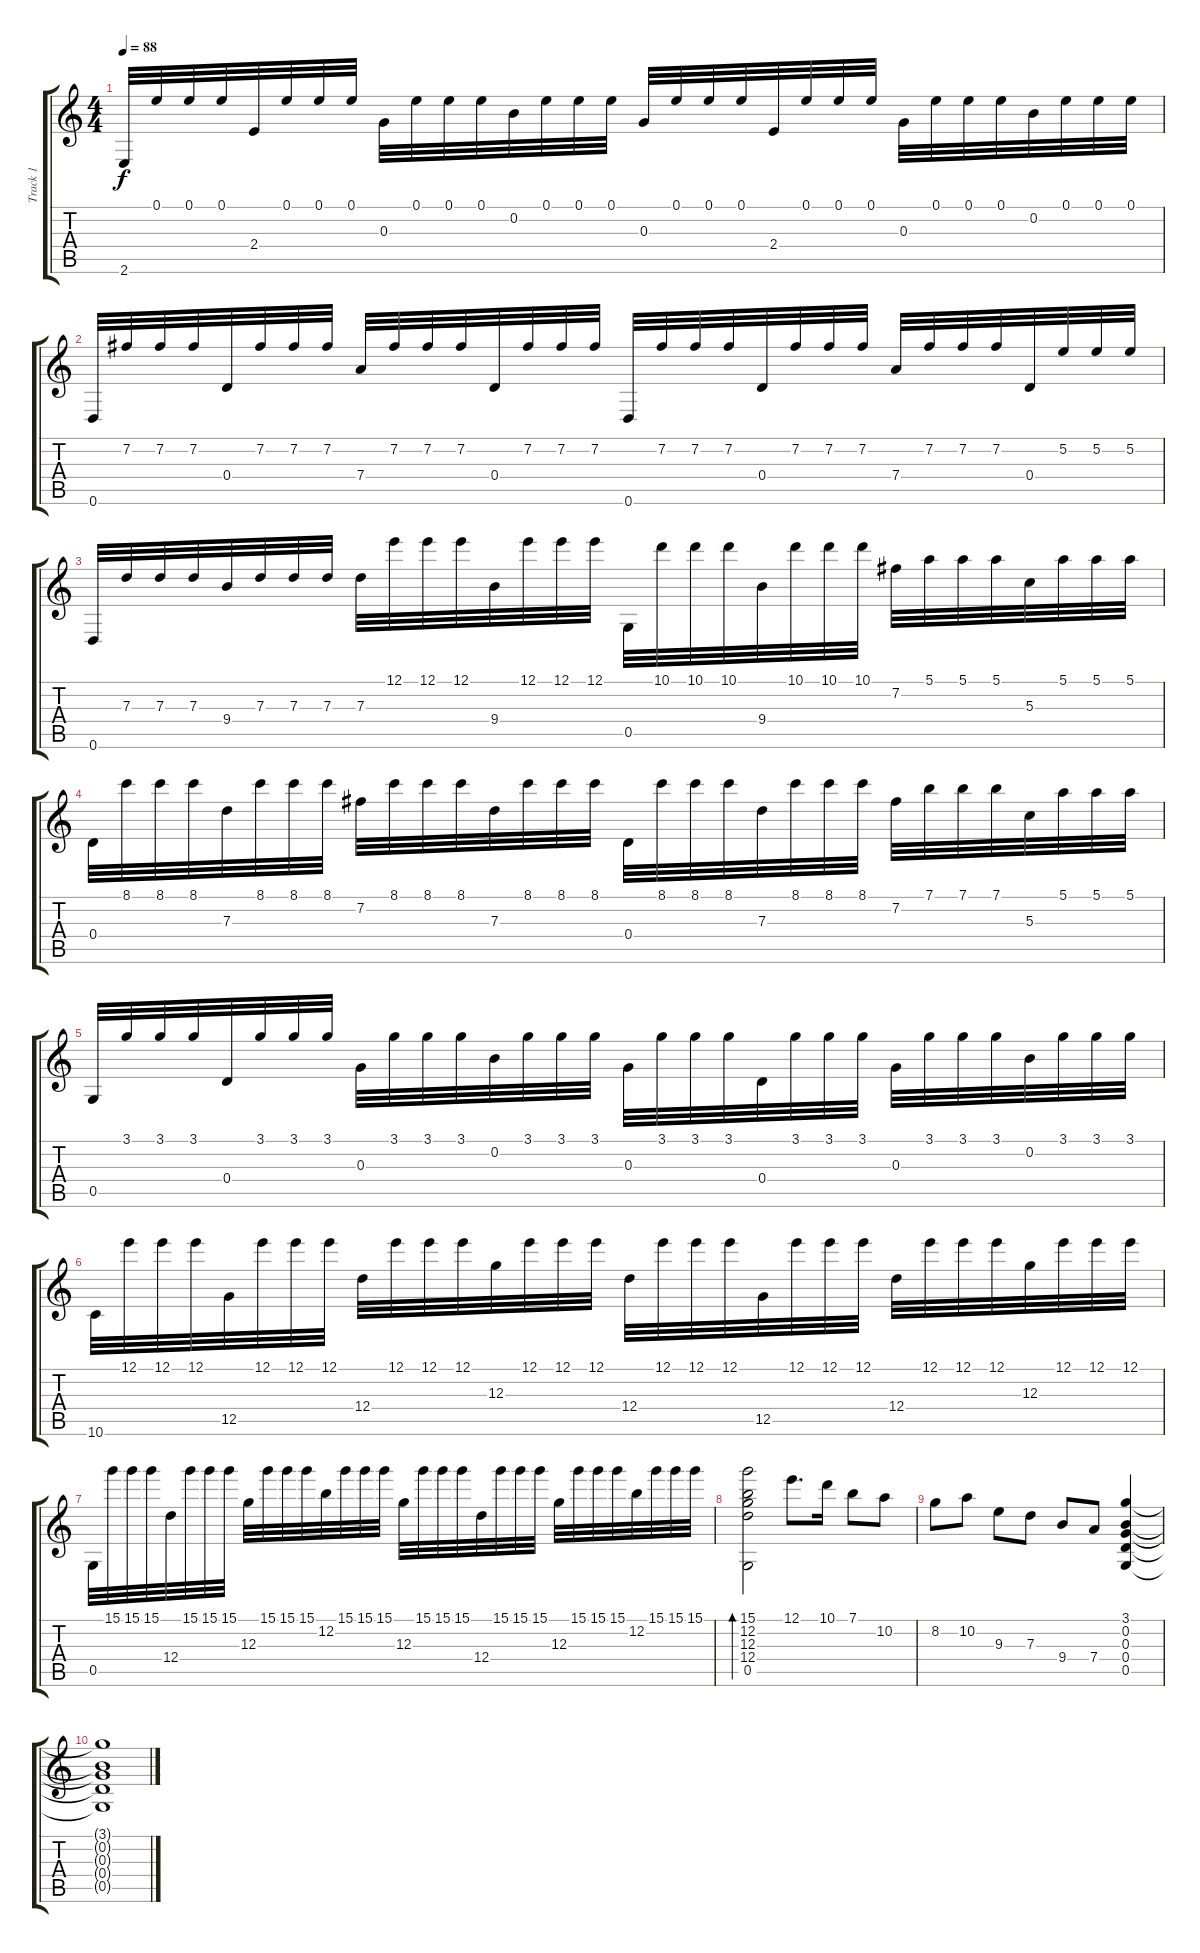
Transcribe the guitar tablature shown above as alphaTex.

\track ("Track 1" "Track 1") {instrument acousticguitarsteel}
\staff {score tabs}
\tuning (E4 B3 G3 D3 G2 D2) {hide}
\ts (4 4)
\tempo 88
\clef g2
\ks c
2.6.32{dy f} 0.1.32 0.1.32 0.1.32 2.4.32 0.1.32 0.1.32 0.1.32 0.3.32 0.1.32 0.1.32 0.1.32 0.2.32 0.1.32 0.1.32 0.1.32 0.3.32 0.1.32 0.1.32 0.1.32 2.4.32 0.1.32 0.1.32 0.1.32 0.3.32 0.1.32 0.1.32 0.1.32 0.2.32 0.1.32 0.1.32 0.1.32 |
0.6.32 7.2.32 7.2.32 7.2.32 0.4.32 7.2.32 7.2.32 7.2.32 7.4.32 7.2.32 7.2.32 7.2.32 0.4.32 7.2.32 7.2.32 7.2.32 0.6.32 7.2.32 7.2.32 7.2.32 0.4.32 7.2.32 7.2.32 7.2.32 7.4.32 7.2.32 7.2.32 7.2.32 0.4.32 5.2.32 5.2.32 5.2.32 |
0.6.32 7.3.32 7.3.32 7.3.32 9.4.32 7.3.32 7.3.32 7.3.32 7.3.32 12.1.32 12.1.32 12.1.32 9.4.32 12.1.32 12.1.32 12.1.32 0.5.32 10.1.32 10.1.32 10.1.32 9.4.32 10.1.32 10.1.32 10.1.32 7.2.32 5.1.32 5.1.32 5.1.32 5.3.32 5.1.32 5.1.32 5.1.32 |
0.4.32 8.1.32 8.1.32 8.1.32 7.3.32 8.1.32 8.1.32 8.1.32 7.2.32 8.1.32 8.1.32 8.1.32 7.3.32 8.1.32 8.1.32 8.1.32 0.4.32 8.1.32 8.1.32 8.1.32 7.3.32 8.1.32 8.1.32 8.1.32 7.2.32 7.1.32 7.1.32 7.1.32 5.3.32 5.1.32 5.1.32 5.1.32 |
0.5.32 3.1.32 3.1.32 3.1.32 0.4.32 3.1.32 3.1.32 3.1.32 0.3.32 3.1.32 3.1.32 3.1.32 0.2.32 3.1.32 3.1.32 3.1.32 0.3.32 3.1.32 3.1.32 3.1.32 0.4.32 3.1.32 3.1.32 3.1.32 0.3.32 3.1.32 3.1.32 3.1.32 0.2.32 3.1.32 3.1.32 3.1.32 |
10.6.32 12.1.32 12.1.32 12.1.32 12.5.32 12.1.32 12.1.32 12.1.32 12.4.32 12.1.32 12.1.32 12.1.32 12.3.32 12.1.32 12.1.32 12.1.32 12.4.32 12.1.32 12.1.32 12.1.32 12.5.32 12.1.32 12.1.32 12.1.32 12.4.32 12.1.32 12.1.32 12.1.32 12.3.32 12.1.32 12.1.32 12.1.32 |
0.5.32 15.1.32 15.1.32 15.1.32 12.4.32 15.1.32 15.1.32 15.1.32 12.3.32 15.1.32 15.1.32 15.1.32 12.2.32 15.1.32 15.1.32 15.1.32 12.3.32 15.1.32 15.1.32 15.1.32 12.4.32 15.1.32 15.1.32 15.1.32 12.3.32 15.1.32 15.1.32 15.1.32 12.2.32 15.1.32 15.1.32 15.1.32 |
(15.1 12.2 12.3 12.4 0.5).2{bd 60} 12.1.8{d} 10.1.16 7.1.8 10.2.8 |
8.2.8 10.2.8 9.3.8 7.3.8 9.4.8 7.4.8 (3.1 0.2 0.3 0.4 0.5).4 |
(3.1{t} 0.2{t} 0.3{t} 0.4{t} 0.5{t}).1
